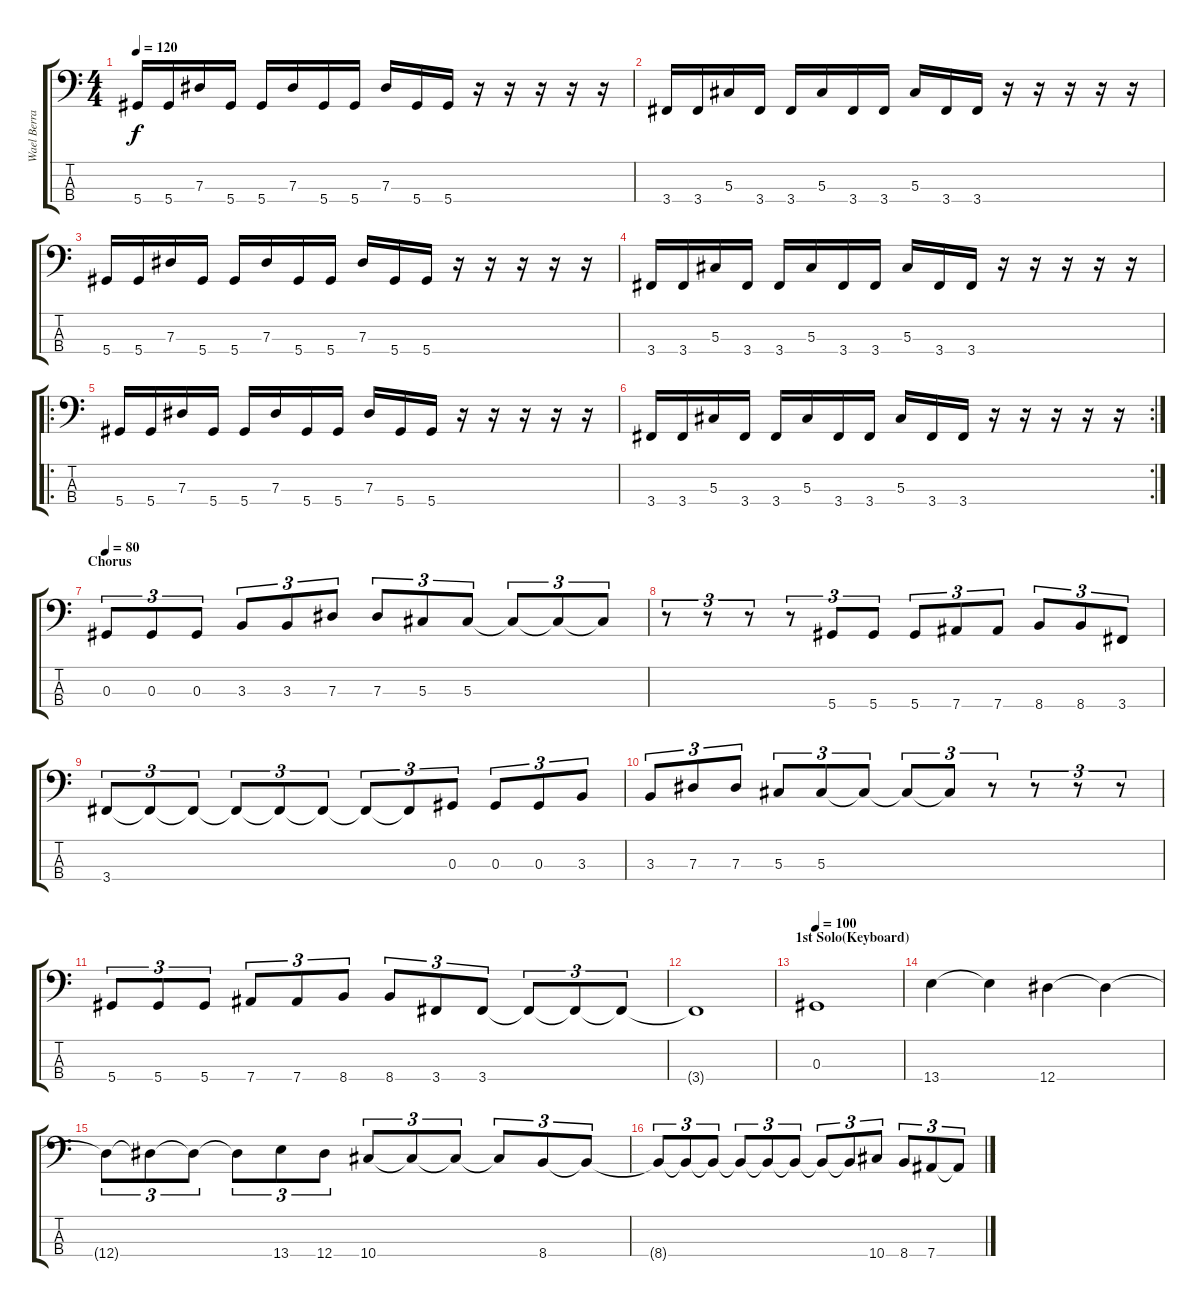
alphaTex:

\track ("Wael Berrais" "Wael Berra") {instrument electricbassfinger}
\staff {score tabs}
\tuning (Gb2 Db2 Ab1 Eb1) {hide}
\ts (4 4)
\tempo 120
\clef f4
\ks c
5.4.16{dy f} 5.4.16 7.3.16 5.4.16 5.4.16 7.3.16 5.4.16 5.4.16 7.3.16 5.4.16 5.4.16 r.16 r.16 r.16 r.16 r.16 |
3.4.16 3.4.16 5.3.16 3.4.16 3.4.16 5.3.16 3.4.16 3.4.16 5.3.16 3.4.16 3.4.16 r.16 r.16 r.16 r.16 r.16 |
5.4.16 5.4.16 7.3.16 5.4.16 5.4.16 7.3.16 5.4.16 5.4.16 7.3.16 5.4.16 5.4.16 r.16 r.16 r.16 r.16 r.16 |
3.4.16 3.4.16 5.3.16 3.4.16 3.4.16 5.3.16 3.4.16 3.4.16 5.3.16 3.4.16 3.4.16 r.16 r.16 r.16 r.16 r.16 |
\ro
5.4.16 5.4.16 7.3.16 5.4.16 5.4.16 7.3.16 5.4.16 5.4.16 7.3.16 5.4.16 5.4.16 r.16 r.16 r.16 r.16 r.16 |
\rc 2
3.4.16 3.4.16 5.3.16 3.4.16 3.4.16 5.3.16 3.4.16 3.4.16 5.3.16 3.4.16 3.4.16 r.16 r.16 r.16 r.16 r.16 |
\section ("" "Chorus")
\tempo 80
0.3.8{tu (3 2)} 0.3.8{tu (3 2)} 0.3.8{tu (3 2)} 3.3.8{tu (3 2)} 3.3.8{tu (3 2)} 7.3.8{tu (3 2)} 7.3.8{tu (3 2)} 5.3.8{tu (3 2)} 5.3.8{tu (3 2)} 5.3{t}.8{tu (3 2)} 5.3{t}.8{tu (3 2)} 5.3{t}.8{tu (3 2)} |
r.8{tu (3 2)} r.8{tu (3 2)} r.8{tu (3 2)} r.8{tu (3 2)} 5.4.8{tu (3 2)} 5.4.8{tu (3 2)} 5.4.8{tu (3 2)} 7.4.8{tu (3 2)} 7.4.8{tu (3 2)} 8.4.8{tu (3 2)} 8.4.8{tu (3 2)} 3.4.8{tu (3 2)} |
3.4.8{tu (3 2)} 3.4{t}.8{tu (3 2)} 3.4{t}.8{tu (3 2)} 3.4{t}.8{tu (3 2)} 3.4{t}.8{tu (3 2)} 3.4{t}.8{tu (3 2)} 3.4{t}.8{tu (3 2)} 3.4{t}.8{tu (3 2)} 0.3.8{tu (3 2)} 0.3.8{tu (3 2)} 0.3.8{tu (3 2)} 3.3.8{tu (3 2)} |
3.3.8{tu (3 2)} 7.3.8{tu (3 2)} 7.3.8{tu (3 2)} 5.3.8{tu (3 2)} 5.3.8{tu (3 2)} 5.3{t}.8{tu (3 2)} 5.3{t}.8{tu (3 2)} 5.3{t}.8{tu (3 2)} r.8{tu (3 2)} r.8{tu (3 2)} r.8{tu (3 2)} r.8{tu (3 2)} |
5.4.8{tu (3 2)} 5.4.8{tu (3 2)} 5.4.8{tu (3 2)} 7.4.8{tu (3 2)} 7.4.8{tu (3 2)} 8.4.8{tu (3 2)} 8.4.8{tu (3 2)} 3.4.8{tu (3 2)} 3.4.8{tu (3 2)} 3.4{t}.8{tu (3 2)} 3.4{t}.8{tu (3 2)} 3.4{t}.8{tu (3 2)} |
3.4{t}.1 |
\section ("" "1st Solo(Keyboard)")
\tempo 100
0.3.1 |
13.4.4 13.4{t}.4 12.4.4 12.4{t}.4 |
12.4{t}.8{tu (3 2)} 12.4{t}.8{tu (3 2)} 12.4{t}.8{tu (3 2)} 12.4{t}.8{tu (3 2)} 13.4.8{tu (3 2)} 12.4.8{tu (3 2)} 10.4.8{tu (3 2)} 10.4{t}.8{tu (3 2)} 10.4{t}.8{tu (3 2)} 10.4{t}.8{tu (3 2)} 8.4.8{tu (3 2)} 8.4{t}.8{tu (3 2)} |
8.4{t}.8{tu (3 2)} 8.4{t}.8{tu (3 2)} 8.4{t}.8{tu (3 2)} 8.4{t}.8{tu (3 2)} 8.4{t}.8{tu (3 2)} 8.4{t}.8{tu (3 2)} 8.4{t}.8{tu (3 2)} 8.4{t}.8{tu (3 2)} 10.4.8{tu (3 2)} 8.4.8{tu (3 2)} 7.4.8{tu (3 2)} 7.4{t}.8{tu (3 2)}
